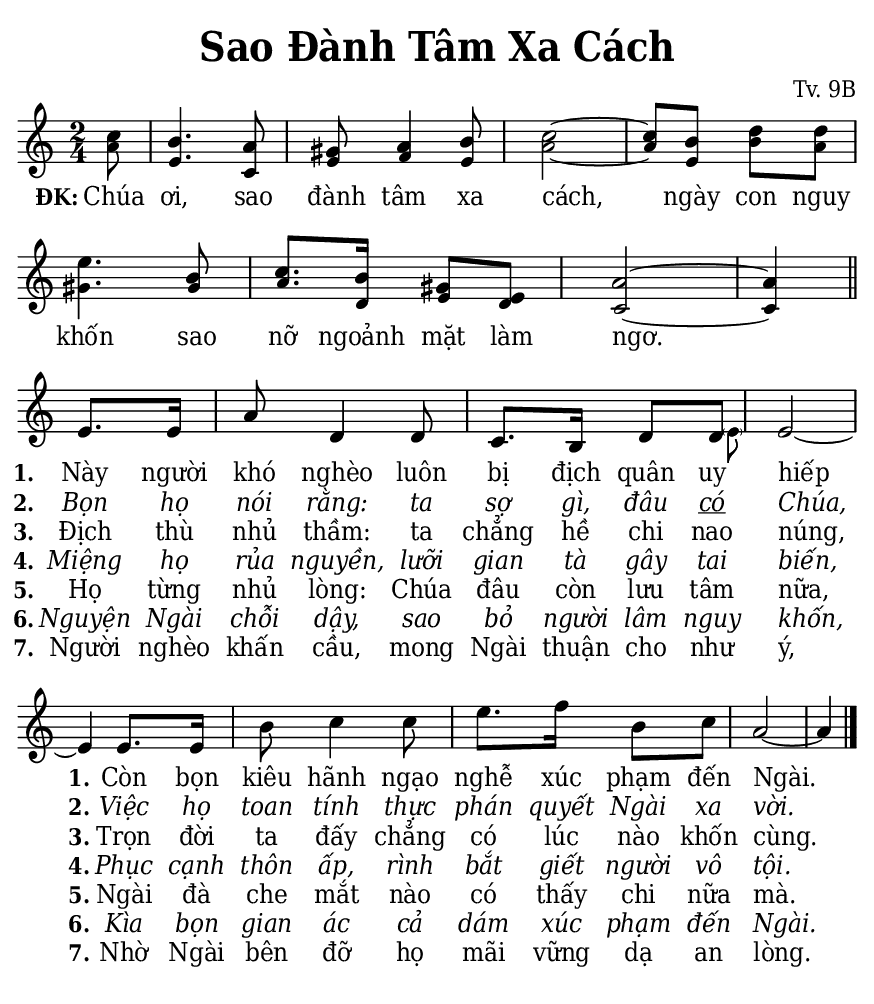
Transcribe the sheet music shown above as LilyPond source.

% Cài đặt chung\
\version "2.22.1"
\include "english.ly"

\header {
  title = \markup { \fontsize #1 "Sao Đành Tâm Xa Cách" }
  composer = "Tv. 9B"
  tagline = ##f
}

% mã nguồn cho những chức năng chưa hỗ trợ trong phiên bản lilypond hiện tại
% cung cấp bởi cộng đồng lilypond khi gửi email đến lilypond-user@gnu.org
% Đổi kích thước nốt cho bè phụ
notBePhu =
#(define-music-function (font-size music) (number? ly:music?)
   (for-some-music
     (lambda (m)
       (if (music-is-of-type? m 'rhythmic-event)
           (begin
             (set! (ly:music-property m 'tweaks)
                   (cons `(font-size . ,font-size)
                         (ly:music-property m 'tweaks)))
             #t)
           #f))
     music)
   music)

% in số phiên khúc trên mỗi dòng
#(define (add-grob-definition grob-name grob-entry)
     (set! all-grob-descriptions
           (cons ((@@ (lily) completize-grob-entry)
                  (cons grob-name grob-entry))
                 all-grob-descriptions)))

#(add-grob-definition
    'StanzaNumberSpanner
    `((direction . ,LEFT)
      (font-series . bold)
      (padding . 0.5)
      (side-axis . ,X)
      (stencil . ,ly:text-interface::print)
      (X-offset . ,ly:side-position-interface::x-aligned-side)
      (Y-extent . ,grob::always-Y-extent-from-stencil)
      (meta . ((class . Spanner)
               (interfaces . (font-interface
                              side-position-interface
                              stanza-number-interface
                              text-interface))))))

\layout {
    \context {
      \Global
      \grobdescriptions #all-grob-descriptions
    }
    \context {
      \Score
      \remove Stanza_number_align_engraver
      \consists
        #(lambda (context)
           (let ((texts '())
                 (syllables '()))
             (make-engraver
              (acknowledgers
               ((stanza-number-interface engraver grob source-engraver)
                  (set! texts (cons grob texts)))
               ((lyric-syllable-interface engraver grob source-engraver)
                  (set! syllables (cons grob syllables))))
              ((stop-translation-timestep engraver)
                 (for-each
                  (lambda (text)
                    (for-each
                     (lambda (syllable)
                       (ly:pointer-group-interface::add-grob
                        text
                        'side-support-elements
                        syllable))
                     syllables))
                  texts)
                 (set! syllables '())))))
    }
    \context {
      \Lyrics
      \remove Stanza_number_engraver
      \consists
        #(lambda (context)
           (let ((text #f)
                 (last-stanza #f))
             (make-engraver
              ((process-music engraver)
                 (let ((stanza (ly:context-property context 'stanza #f)))
                   (if (and stanza (not (equal? stanza last-stanza)))
                       (let ((column (ly:context-property context
'currentCommandColumn)))
                         (set! last-stanza stanza)
                         (if text
                             (ly:spanner-set-bound! text RIGHT column))
                         (set! text (ly:engraver-make-grob engraver
'StanzaNumberSpanner '()))
                         (ly:grob-set-property! text 'text stanza)
                         (ly:spanner-set-bound! text LEFT column)))))
              ((finalize engraver)
                 (if text
                     (let ((column (ly:context-property context
'currentCommandColumn)))
                       (ly:spanner-set-bound! text RIGHT column)))))))
      \override StanzaNumberSpanner.horizon-padding = 10000
    }
}

stanzaReminderOff =
  \temporary \override StanzaNumberSpanner.after-line-breaking =
     #(lambda (grob)
        ;; Can be replaced with (not (first-broken-spanner? grob)) in 2.23.
        (if (let ((siblings (ly:spanner-broken-into (ly:grob-original grob))))
              (and (pair? siblings)
                   (not (eq? grob (car siblings)))))
            (ly:grob-suicide! grob)))

stanzaReminderOn = \undo \stanzaReminderOff
% kết thúc mã nguồn

% Nhạc phiên khúc
nhacPhienKhucSop = \relative c'' {
  \partial 8 c8 |
  b4. a8 |
  gs a4 b8 |
  c2 ~ |
  c8 b d d |
  e4. b8 |
  c8. b16 gs8 e |
  a2 ~ |
  a4 \bar "||" \break
  
  e8. e16 |
  a8 d,4 d8 |
  c8. b16 d8
  <<
    {
      \voiceOne
      d
    }
    \new Voice = "splitpart" {
      \voiceTwo
      \once \override NoteColumn.force-hshift = #2.1
      \once \tiny
      \parenthesize e
    }
  >>
  \oneVoice
  e2 ~ |
  e4 e8. e16 |
  b'8 c4 c8 |
  e8. f16 b,8 c |
  a2 ~ |
  a4 \bar "|."
}

nhacPhienKhucAlto = \relative c'' {
  a8 |
  e4. c8 |
  e f4 e8 |
  a2 ~ |
  a8 e b' a |
  gs4. gs8 |
  a8. d,16 e8 d |
  c2 ~ |
  c4
}

% Lời phiên khúc
loiPhienKhucSop = \lyrics {
  \stanzaReminderOff
  \set stanza = "ĐK:"
  Chúa ơi, sao đành tâm xa cách,
  ngày con nguy khốn sao nỡ ngoảnh mặt làm ngơ.
  \stanzaReminderOn
  <<
    {
      \set stanza = "1."
      Này người khó nghèo luôn bị địch quân uy hiếp
      Còn bọn kiêu hãnh ngạo nghễ xúc phạm đến Ngài.
    }
    \new Lyrics {
	    \set associatedVoice = "beSop"
	    \set stanza = "2."
      \override Lyrics.LyricText.font-shape = #'italic
	    Bọn họ nói rằng: ta sợ gì, đâu
	    \markup { \italic \underline "có" }
	    Chúa,
	    Việc họ toan tính thực phán quyết Ngài xa vời.
    }
    \new Lyrics {
	    \set associatedVoice = "beSop"
	    \set stanza = "3."
	    Địch thù nhủ thầm:
	    ta chẳng hề chi nao núng,
	    Trọn đời ta đấy chẳng có lúc nào khốn cùng.
    }
    \new Lyrics {
	    \set associatedVoice = "beSop"
	    \set stanza = "4."
      \override Lyrics.LyricText.font-shape = #'italic
	    Miệng họ rủa nguyền, lưỡi gian tà gây tai biến,
	    Phục cạnh thôn ấp, rình bắt giết người vô tội.
    }
    \new Lyrics {
	    \set associatedVoice = "beSop"
	    \set stanza = "5."
	    Họ từng nhủ lòng:
	    Chúa đâu còn lưu tâm nữa,
	    Ngài đà che mắt nào có thấy chi nữa mà.
    }
    \new Lyrics {
	    \set associatedVoice = "beSop"
	    \set stanza = "6."
      \override Lyrics.LyricText.font-shape = #'italic
	    Nguyện Ngài chỗi dậy, sao bỏ người lâm nguy khốn,
	    Kìa bọn gian ác cả dám xúc phạm đến Ngài.
    }
    \new Lyrics {
	    \set associatedVoice = "beSop"
	    \set stanza = "7."
	    Người nghèo khấn cầu,
	    mong Ngài thuận cho như ý,
	    Nhờ Ngài bên đỡ họ mãi vững dạ an lòng.
    }
  >>
}

% Dàn trang
\paper {
  #(set-paper-size "a5")
  top-margin = 3\mm
  bottom-margin = 3\mm
  left-margin = 3\mm
  right-margin = 3\mm
  indent = #0
  #(define fonts
	 (make-pango-font-tree "Deja Vu Serif Condensed"
	 		       "Deja Vu Serif Condensed"
			       "Deja Vu Serif Condensed"
			       (/ 20 20)))
  print-page-number = ##f
  system-system-spacing = #'((basic-distance . 0.1) (padding . 3))
}

TongNhip = {
  \key c \major \time 2/4
  \set Timing.beamExceptions = #'()
  \set Timing.baseMoment = #(ly:make-moment 1/4)
}

\score {
  \new ChoirStaff <<
    \new Staff \with {
        \consists "Merge_rests_engraver"
        printPartCombineTexts = ##f
      }
      <<
      \new Voice \TongNhip \partCombine 
        \nhacPhienKhucSop
        \notBePhu -1 { \nhacPhienKhucAlto }
      \new NullVoice = beSop \nhacPhienKhucSop
      \new Lyrics \lyricsto beSop \loiPhienKhucSop
      >>
  >>
  \layout {
    \override Lyrics.LyricSpace.minimum-distance = #1.5
    \override Score.BarNumber.break-visibility = ##(#f #f #f)
    \override Score.SpacingSpanner.uniform-stretching = ##t
  } 
}
